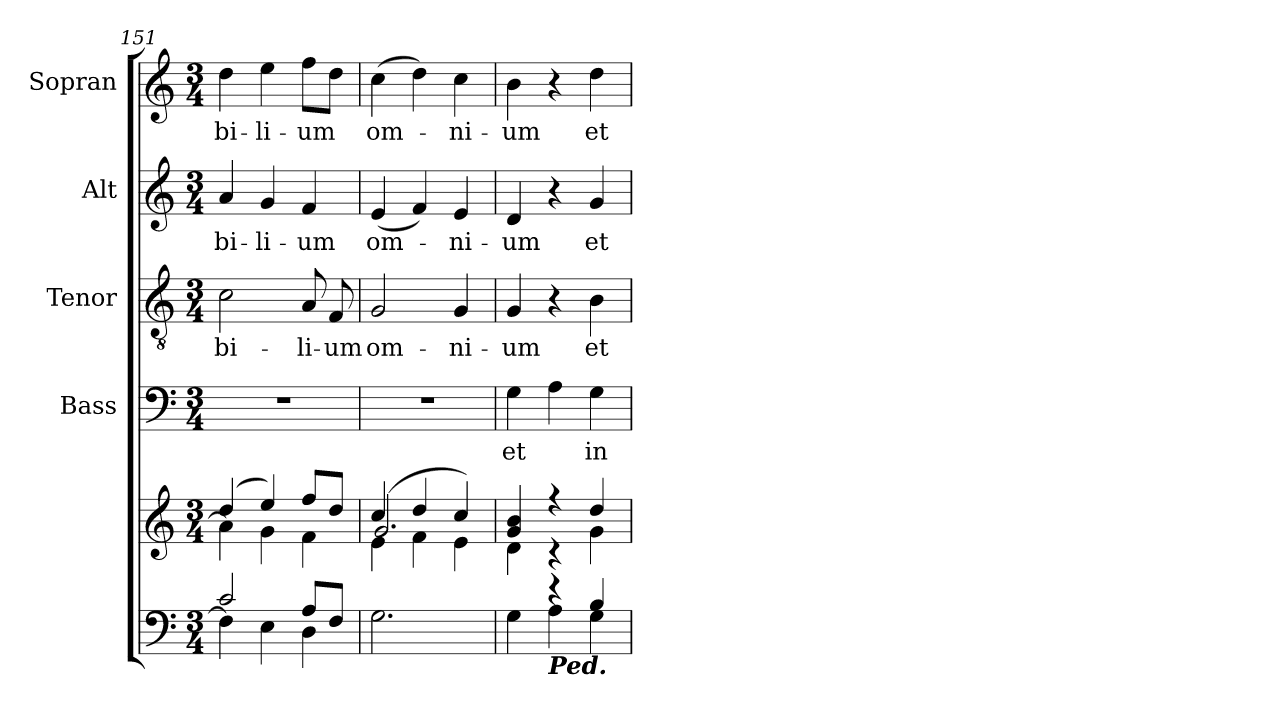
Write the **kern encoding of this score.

**kern	**kern	**kern	**text	**kern	**text	**kern	**text	**kern	**text
*part5	*part5	*part4	*part4	*part3	*part3	*part2	*part2	*part1	*part1
*staff6	*staff5	*staff4	*staff4	*staff3	*staff3	*staff2	*staff2	*staff1	*staff1
*	*	*I"Bass	*	*I"Tenor	*	*I"Alt	*	*I"Sopran	*
*	*	*I'B.	*	*I'T.	*	*I'A.	*	*I'S.	*
*clefF4	*clefG2	*clefF4	*	*clefGv2	*	*clefG2	*	*clefG2	*
*k[]	*k[]	*k[]	*	*k[]	*	*k[]	*	*k[]	*
*C:	*C:	*C:	*	*C:	*	*C:	*	*C:	*
*M3/4	*M3/4	*M3/4	*	*M3/4	*	*M3/4	*	*M3/4	*
=151	=151	=151	=151	=151	=151	=151	=151	=151	=151
*^	*^	*	*	*	*	*	*	*	*
!	!	!	!	!	!	!	!LO:LY:b	!	!LO:LY:b	!	!LO:LY:b
2c/	4F\]	(4dd/	4a\]	2.r	.	2c\	-bi-	4a/	-bi-	4dd\	-bi-
!	!	!	!	!	!	!	!	!	!LO:LY:b	!	!LO:LY:b
.	4E\	4ee/)	4g\	.	.	.	.	4g/	-li-	4ee\	-li-
!	!	!	!	!	!	!	!LO:LY:b	!	!LO:LY:b	!	!LO:LY:b
8A/L	4D\	8ff/L	4f\	.	.	8A/	-li-	4f/	-um	8ff\L	-um
!	!	!	!	!	!	!	!LO:LY:b	!	!	!	!
8F/J	.	8dd/J	.	.	.	8F/	-um	.	.	8dd\J	.
*v	*v	*	*	*	*	*	*	*	*	*	*
!!LO:PB:g=z
=152	=152	=152	=152	=152	=152	=152	=152	=152	=152	=152
*	*	*^	*	*	*	*	*	*	*	*
!	!	!	!	!	!	!	!LO:LY:b	!	!LO:LY:b	!	!LO:LY:b
2.G\	(4cc/	4e\	2.g/	2.r	.	2G/	om-	(<4e/	om-	(>4cc\	om-
.	4dd/	4f\	.	.	.	.	.	4f/)	.	4dd\)	.
!	!	!	!	!	!	!	!LO:LY:b	!	!LO:LY:b	!	!LO:LY:b
.	4cc/)	4e\	.	.	.	4G/	-ni-	4e/	-ni-	4cc\	-ni-
*	*	*v	*v	*	*	*	*	*	*	*	*
=153	=153	=153	=153	=153	=153	=153	=153	=153	=153	=153
*^	*	*	*	*	*	*	*	*	*	*
!	!	!	!	!	!LO:LY:b	!	!LO:LY:b	!	!LO:LY:b	!	!LO:LY:b
4ryy	4G\	4g/ 4b/	4d\	4G\	et	4G/	-um	4d/	-um	4b\	-um
!LO:TX:b:Bi:t=Ped.	!	!	!	!	!	!	!	!	!	!	!
4re	4A\	4r	4r	4A\	.	4r	.	4r	.	4r	.
!	!	!	!	!	!LO:LY:b	!	!LO:LY:b	!	!LO:LY:b	!	!LO:LY:b
4B/	4G\	4dd/	4g\	4G\	in-	4B\	et	4g/	et	4dd\	et
*v	*v	*	*	*	*	*	*	*	*	*	*
*	*v	*v	*	*	*	*	*	*	*	*
=	=	=	=	=	=	=	=	=	=
*-	*-	*-	*-	*-	*-	*-	*-	*-	*-
